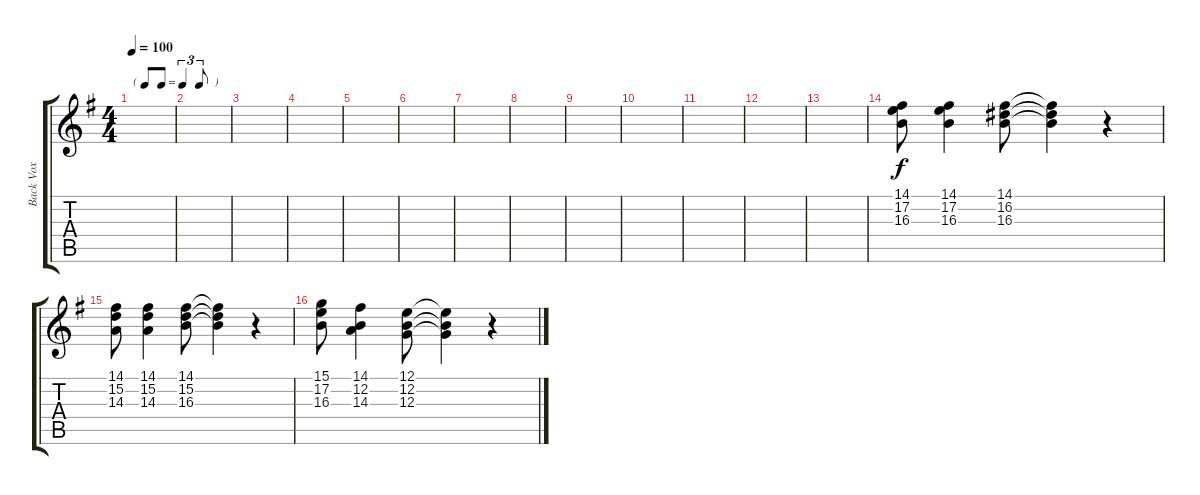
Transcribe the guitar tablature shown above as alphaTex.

\track ("Back Vox" "Back Vox") {instrument voiceoohs}
\staff {score tabs}
\tuning (E4 B3 G3 D3 A2 E2) {hide}
\ts (4 4)
\tf triplet8th
\tempo 100
\clef g2
\ks g
|
|
|
|
|
|
|
|
|
|
|
|
|
(14.1 17.2 16.3).8 (14.1 17.2 16.3).4 (14.1 16.2 16.3).8 (14.1{t} 16.2{t} 16.3{t}).4 r.4 |
(14.1 15.2 14.3).8 (14.1 15.2 14.3).4 (14.1 15.2 16.3).8 (14.1{t} 15.2{t} 16.3{t}).4 r.4 |
(15.1 17.2 16.3).8 (14.1 12.2 14.3).4 (12.1 12.2 12.3).8 (12.1{t} 12.2{t} 12.3{t}).4 r.4
